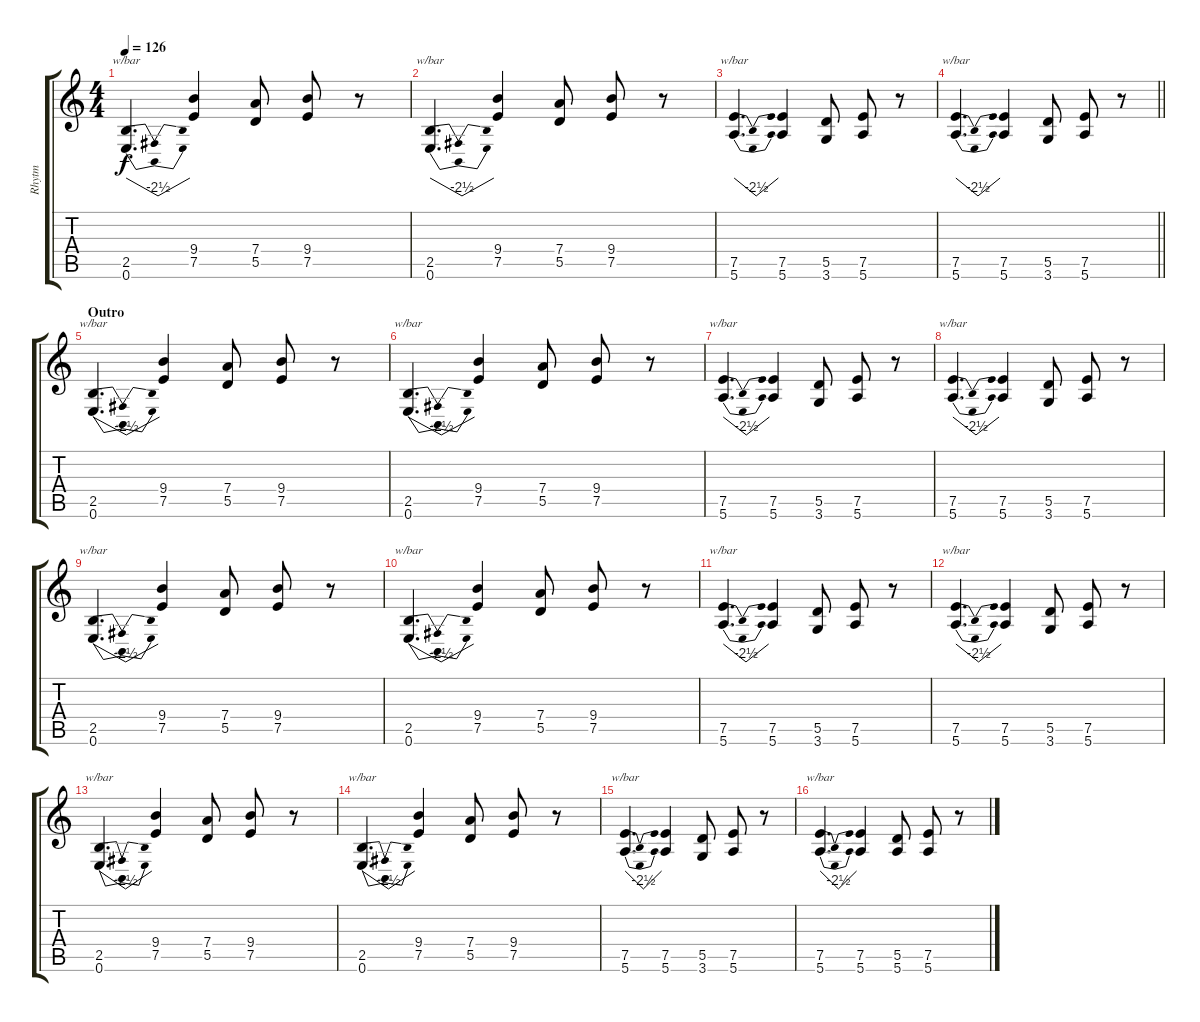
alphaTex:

\track ("Rhytm" "Rhytm") {instrument distortionguitar}
\staff {score tabs}
\tuning (E4 B3 G3 D3 A2 E2) {hide}
\ts (4 4)
\tempo 126
\clef g2
\ks c
(2.5 0.6).4{d tbe (dip default 0 0 30 -10 60 0) dy f volume 16} (9.4 7.5).4 (7.4 5.5).8 (9.4 7.5).8 r.8 |
(2.5 0.6).4{d tbe (dip default 0 0 30 -10 60 0)} (9.4 7.5).4 (7.4 5.5).8 (9.4 7.5).8 r.8 |
(7.5 5.6).4{d tbe (dip default 0 0 30 -10 60 0)} (7.5 5.6).4 (5.5 3.6).8 (7.5 5.6).8 r.8 |
\barLineRight lightlight
(7.5 5.6).4{d tbe (dip default 0 0 30 -10 60 0)} (7.5 5.6).4 (5.5 3.6).8 (7.5 5.6).8 r.8 |
\section ("" "Outro")
(2.5 0.6).4{d tbe (dip default 0 0 30 -10 60 0) balance 8} (9.4 7.5).4{balance 0} (7.4 5.5).8 (9.4 7.5).8 r.8 |
(2.5 0.6).4{d tbe (dip default 0 0 30 -10 60 0) balance 8} (9.4 7.5).4{balance 0} (7.4 5.5).8 (9.4 7.5).8 r.8 |
(7.5 5.6).4{d tbe (dip default 0 0 30 -10 60 0) balance 8} (7.5 5.6).4{balance 0} (5.5 3.6).8 (7.5 5.6).8 r.8 |
(7.5 5.6).4{d tbe (dip default 0 0 30 -10 60 0) balance 8} (7.5 5.6).4{balance 0} (5.5 3.6).8 (7.5 5.6).8 r.8 |
(2.5 0.6).4{d tbe (dip default 0 0 30 -10 60 0) balance 8} (9.4 7.5).4{balance 0} (7.4 5.5).8 (9.4 7.5).8 r.8 |
(2.5 0.6).4{d tbe (dip default 0 0 30 -10 60 0) balance 8} (9.4 7.5).4{balance 0} (7.4 5.5).8 (9.4 7.5).8 r.8 |
(7.5 5.6).4{d tbe (dip default 0 0 30 -10 60 0) balance 8} (7.5 5.6).4{balance 0} (5.5 3.6).8 (7.5 5.6).8 r.8 |
(7.5 5.6).4{d tbe (dip default 0 0 30 -10 60 0) balance 8} (7.5 5.6).4{balance 0} (5.5 3.6).8 (7.5 5.6).8 r.8 |
(2.5 0.6).4{d tbe (dip default 0 0 30 -10 60 0) balance 8} (9.4 7.5).4{balance 0} (7.4 5.5).8 (9.4 7.5).8 r.8 |
(2.5 0.6).4{d tbe (dip default 0 0 30 -10 60 0) balance 8} (9.4 7.5).4{balance 0} (7.4 5.5).8 (9.4 7.5).8 r.8 |
(7.5 5.6).4{d tbe (dip default 0 0 30 -10 60 0) balance 8} (7.5 5.6).4{balance 0} (5.5 3.6).8 (7.5 5.6).8 r.8 |
(7.5 5.6).4{d tbe (dip default 0 0 30 -10 60 0) balance 8} (7.5 5.6).4{balance 0} (5.5 5.6).8 (7.5 5.6).8 r.8
